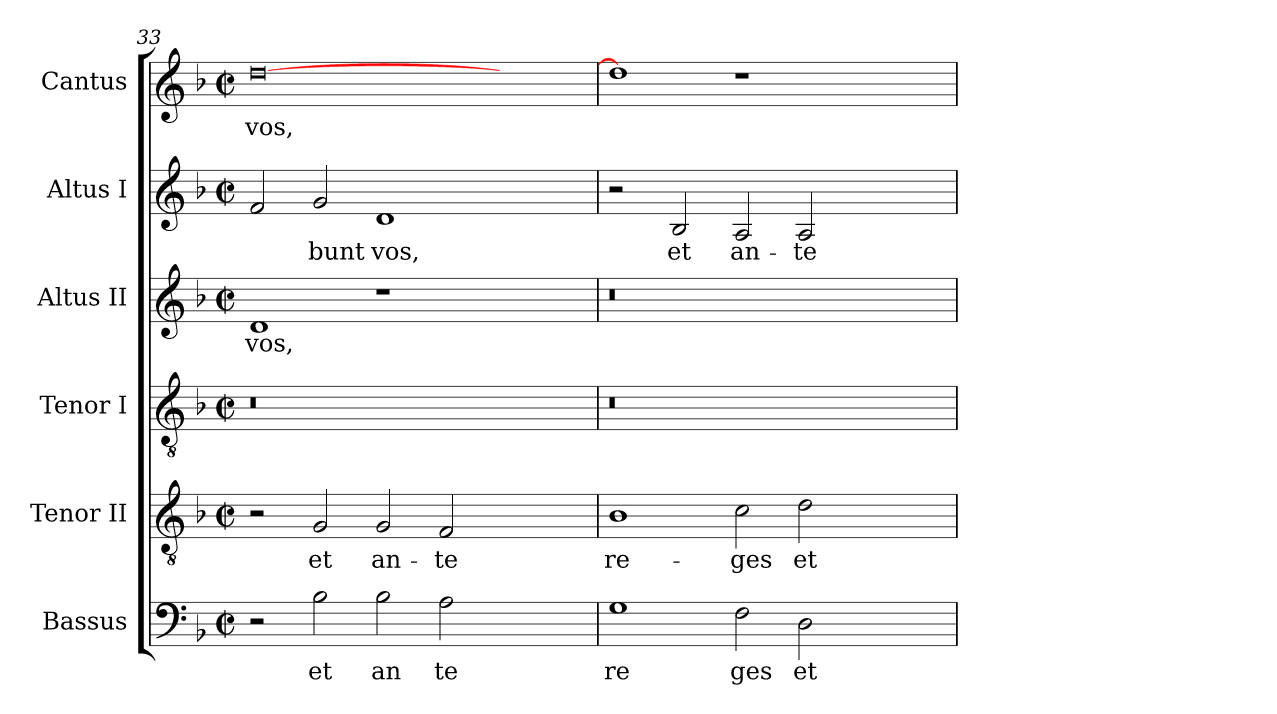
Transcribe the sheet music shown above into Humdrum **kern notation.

**kern	**text	**kern	**text	**kern	**kern	**text	**kern	**text	**kern	**text
*part6	*part6	*part5	*part5	*part4	*part3	*part3	*part2	*part2	*part1	*part1
*staff6	*staff6	*staff5	*staff5	*staff4	*staff3	*staff3	*staff2	*staff2	*staff1	*staff1
*I"Bassus	*	*I"Tenor II	*	*I"Tenor I	*I"Altus II	*	*I"Altus I	*	*I"Cantus	*
*clefF4	*	*clefGv2	*	*clefGv2	*clefG2	*	*clefG2	*	*clefG2	*
*k[b-]	*	*k[b-]	*	*k[b-]	*k[b-]	*	*k[b-]	*	*k[b-]	*
*F:	*	*F:	*	*F:	*F:	*	*F:	*	*F:	*
*M2/2	*	*M2/2	*	*M2/2	*M2/2	*	*M2/2	*	*M2/2	*
*met(c|)	*	*met(c|)	*	*met(c|)	*met(c|)	*	*met(c|)	*	*met(c|)	*
=33	=33	=33	=33	=33	=33	=33	=33	=33	=33	=33
!	!	!	!	!	!	!LO:LY:b:cj	!	!	!	!LO:LY:b
2r	.	2r	.	0r	1d	vos,	2f/	.	[>0dd	vos,
!	!LO:LY:b:cj	!	!LO:LY:b:cj	!	!	!	!	!LO:LY:b:cj	!	!
2B-\	et	2G/	et	.	.	.	2g/	bunt	.	.
!	!LO:LY:b:cj	!	!LO:LY:b:cj	!	!LO:N:vis=1	!	!	!LO:LY:b:cj	!	!
2B-\	an	2G/	an-	.	0r	.	1d	vos,	.	.
!	!LO:LY:b:cj	!	!LO:LY:b:cj	!	!	!	!	!	!	!
2A\	te	2F/	-te	.	.	.	.	.	.	.
1ryy	.	1ryy	.	1ryy	.	.	1ryy	.	1ryy	.
=34	=34	=34	=34	=34	=34	=34	=34	=34	=34	=34
!	!LO:LY:b:cj	!	!LO:LY:b:cj	!	!	!	!	!	!	!
1G	re	1B-	re-	0r	0r	.	2r	.	1dd]	.
!	!	!	!	!	!	!	!	!LO:LY:b:cj	!	!
.	.	.	.	.	.	.	2B-/	et	.	.
!	!LO:LY:b:cj	!	!LO:LY:b:cj	!	!	!	!	!LO:LY:b:cj	!LO:N:vis=1	!
2F\	ges	2c\	-ges	.	.	.	2A/	an-	0r	.
!	!LO:LY:b:cj	!	!LO:LY:b:cj	!	!	!	!	!LO:LY:b:cj	!	!
2D\	et	2d\	et	.	.	.	2A/	-te	.	.
1ryy	.	1ryy	.	1ryy	1ryy	.	1ryy	.	.	.
=	=	=	=	=	=	=	=	=	=	=
*-	*-	*-	*-	*-	*-	*-	*-	*-	*-	*-
